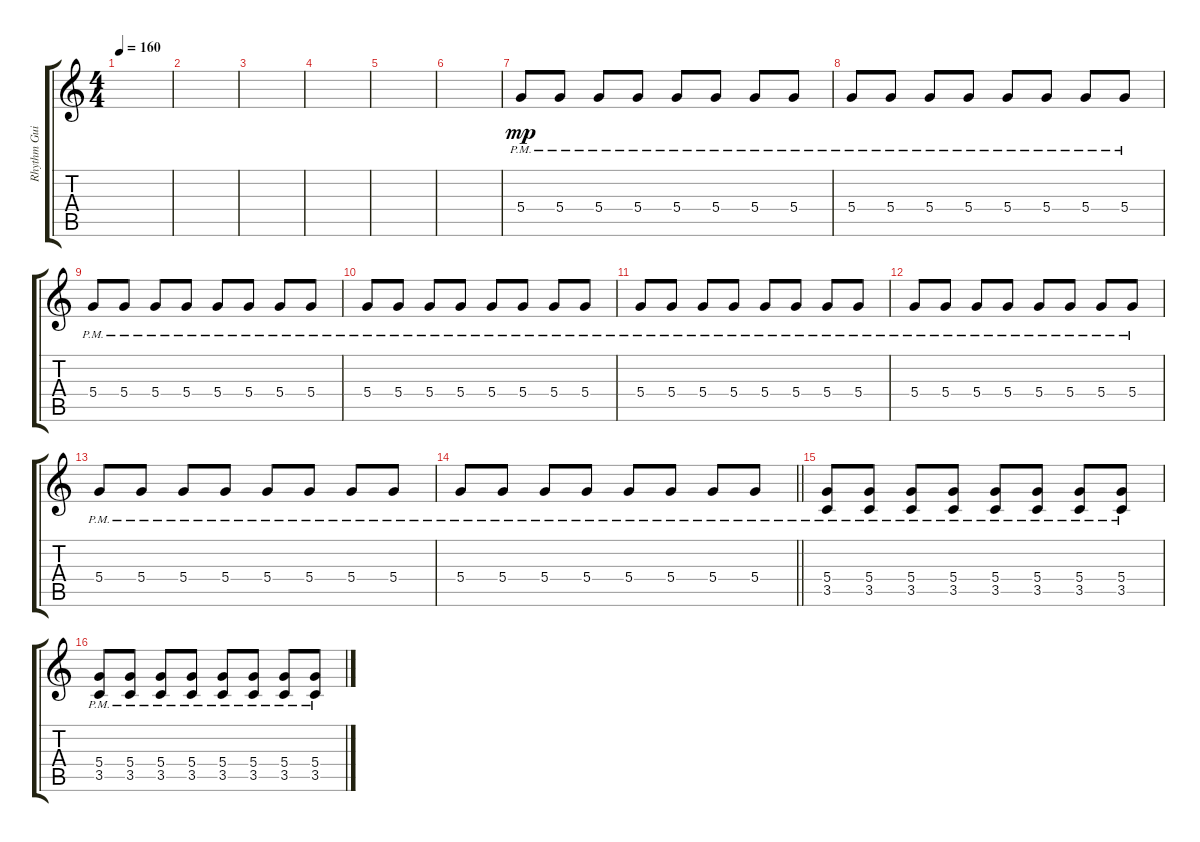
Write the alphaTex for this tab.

\track ("Rhythm Guitar" "Rhythm Gui") {instrument distortionguitar}
\staff {score tabs}
\tuning (E4 B3 G3 D3 A2 E2) {hide}
\ts (4 4)
\tempo 160
\clef g2
\ks c
|
|
|
|
|
|
5.4{pm}.8{dy mp} 5.4{pm}.8 5.4{pm}.8 5.4{pm}.8 5.4{pm}.8 5.4{pm}.8 5.4{pm}.8 5.4{pm}.8 |
5.4{pm}.8 5.4{pm}.8 5.4{pm}.8 5.4{pm}.8 5.4{pm}.8 5.4{pm}.8 5.4{pm}.8 5.4{pm}.8 |
5.4{pm}.8 5.4{pm}.8 5.4{pm}.8 5.4{pm}.8 5.4{pm}.8 5.4{pm}.8 5.4{pm}.8 5.4{pm}.8 |
5.4{pm}.8 5.4{pm}.8 5.4{pm}.8 5.4{pm}.8 5.4{pm}.8 5.4{pm}.8 5.4{pm}.8 5.4{pm}.8 |
5.4{pm}.8 5.4{pm}.8 5.4{pm}.8 5.4{pm}.8 5.4{pm}.8 5.4{pm}.8 5.4{pm}.8 5.4{pm}.8 |
5.4{pm}.8 5.4{pm}.8 5.4{pm}.8 5.4{pm}.8 5.4{pm}.8 5.4{pm}.8 5.4{pm}.8 5.4{pm}.8 |
5.4{pm}.8 5.4{pm}.8 5.4{pm}.8 5.4{pm}.8 5.4{pm}.8 5.4{pm}.8 5.4{pm}.8 5.4{pm}.8 |
\barLineRight lightlight
5.4{pm}.8 5.4{pm}.8 5.4{pm}.8 5.4{pm}.8 5.4{pm}.8 5.4{pm}.8 5.4{pm}.8 5.4{pm}.8 |
(5.4{pm} 3.5).8 (5.4{pm} 3.5).8 (5.4{pm} 3.5).8 (5.4{pm} 3.5).8 (5.4{pm} 3.5).8 (5.4{pm} 3.5).8 (5.4{pm} 3.5).8 (5.4{pm} 3.5).8 |
(5.4{pm} 3.5).8 (5.4{pm} 3.5).8 (5.4{pm} 3.5).8 (5.4{pm} 3.5).8 (5.4{pm} 3.5).8 (5.4{pm} 3.5).8 (5.4{pm} 3.5).8 (5.4{pm} 3.5).8
